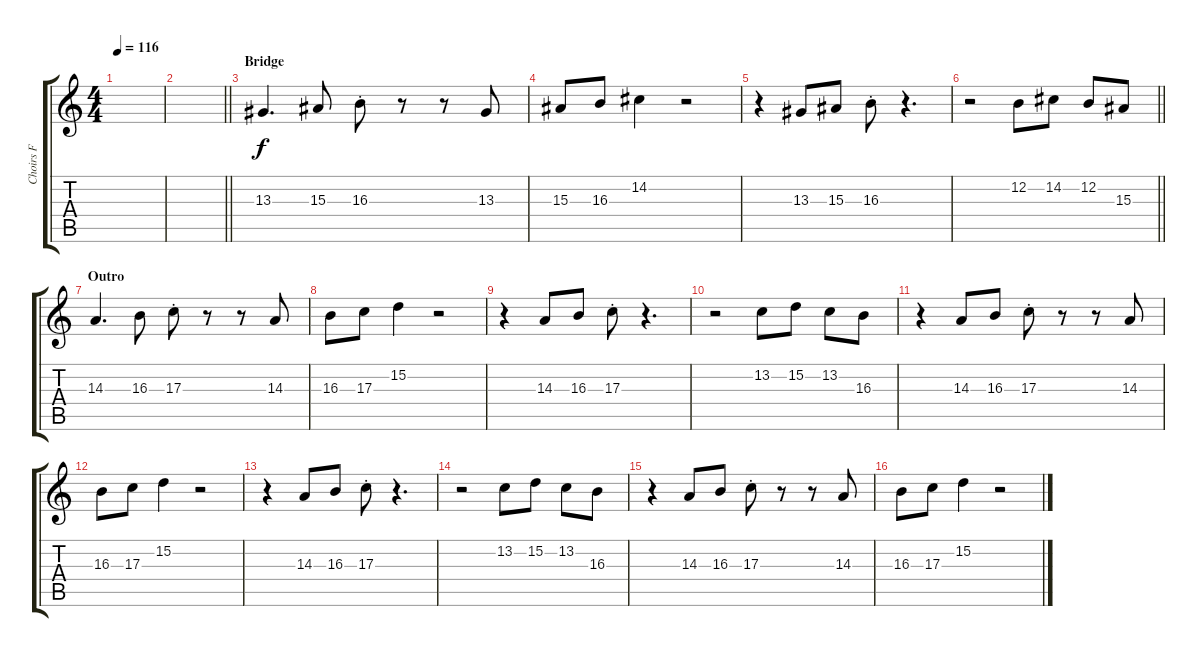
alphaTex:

\track ("Choirs F" "Choirs F") {instrument choiraahs}
\staff {score tabs}
\tuning (E4 B3 G3 D3 A2 E2) {hide}
\ts (4 4)
\tempo 116
\clef g2
\ks c
|
\barLineRight lightlight
|
\section ("" "Bridge")
13.3.4{d} 15.3.8 16.3{st}.8 r.8 r.8 13.3.8 |
15.3.8 16.3.8 14.2.4 r.2 |
r.4 13.3.8 15.3.8 16.3{st}.8 r.4{d} |
\barLineRight lightlight
r.2 12.2.8 14.2.8 12.2.8 15.3.8 |
\section ("" "Outro")
14.3.4{d} 16.3.8 17.3{st}.8 r.8 r.8 14.3.8 |
16.3.8 17.3.8 15.2.4 r.2 |
r.4 14.3.8 16.3.8 17.3{st}.8 r.4{d} |
r.2 13.2.8 15.2.8 13.2.8 16.3.8 |
r.4 14.3.8 16.3.8 17.3{st}.8 r.8 r.8 14.3.8 |
16.3.8 17.3.8 15.2.4 r.2 |
r.4 14.3.8 16.3.8 17.3{st}.8 r.4{d} |
r.2 13.2.8 15.2.8 13.2.8 16.3.8 |
r.4 14.3.8 16.3.8 17.3{st}.8 r.8 r.8 14.3.8 |
16.3.8 17.3.8 15.2.4 r.2
